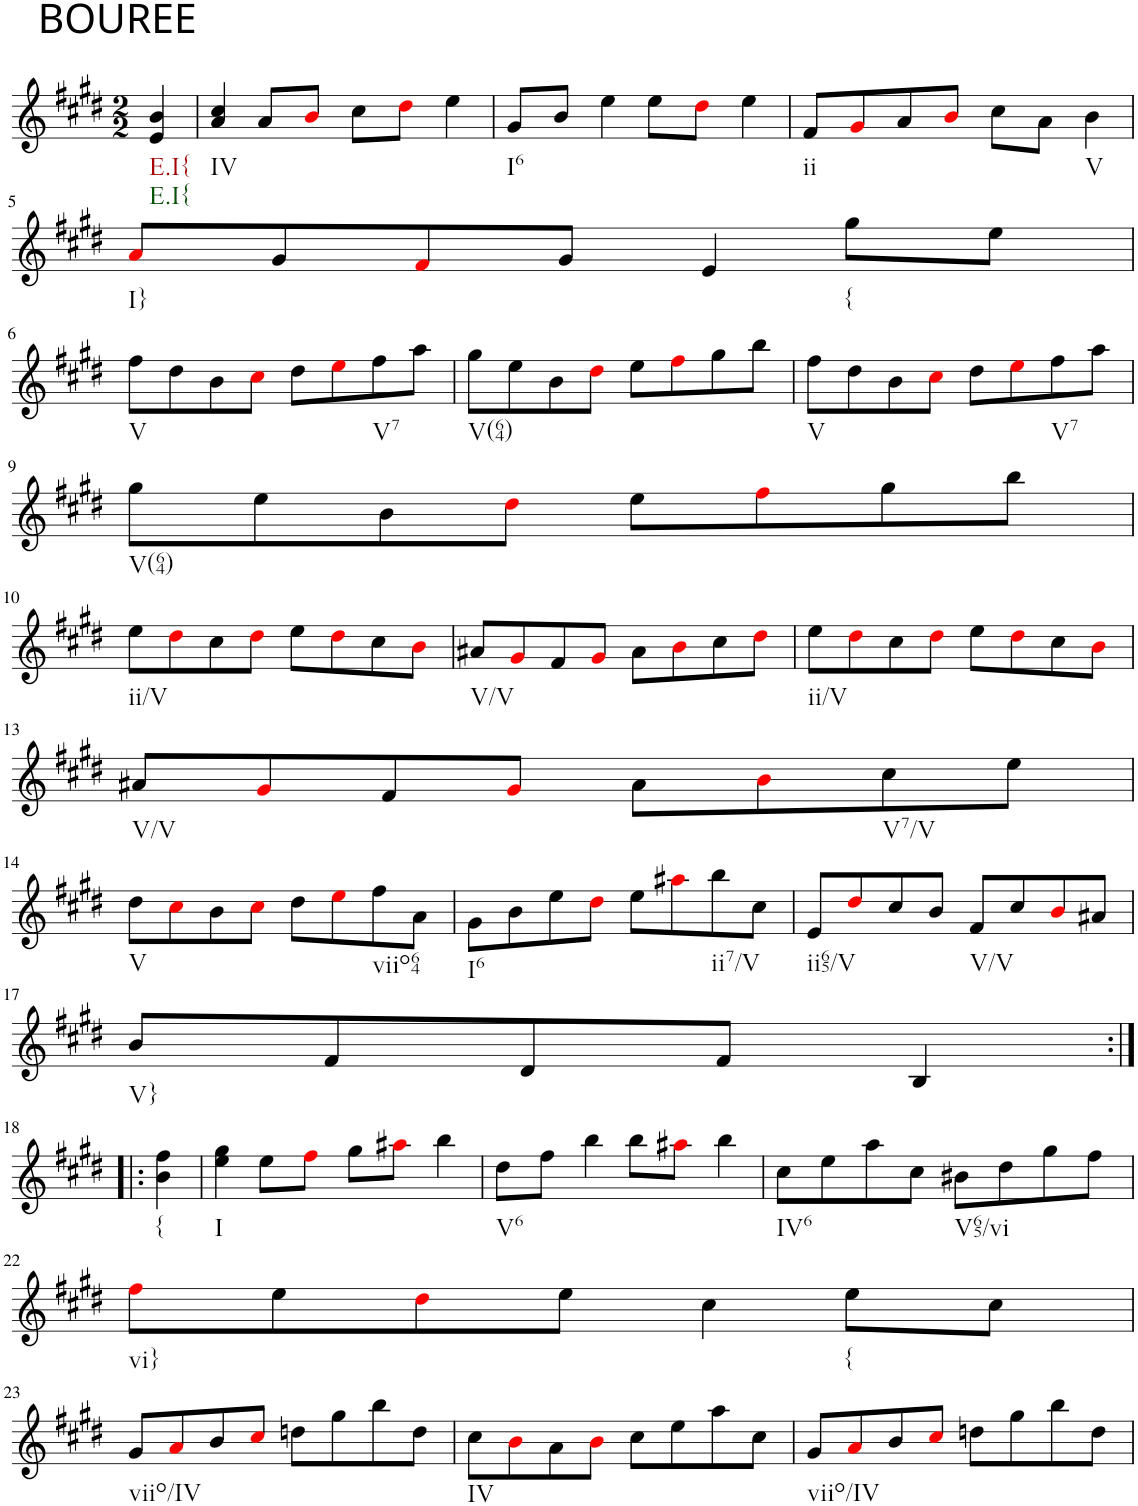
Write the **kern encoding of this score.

**kern
*part1
*staff1
*I"violine
*I'Vln
*clefG2
*k[f#c#g#d#]
*M2/2
=1
!LO:TX:b:t=E.I{
!LO:TX:b:t=E.I{
4e/ 4b/
=2
!LO:TX:b:t=IV
4a/ 4cc#/
!LO:TX:a:t=BOUREE
8a/L
8bi/J
8cc#\L
8dd#i\J
4ee\
=3
!LO:TX:b:t=I6
8g#/L
8b/J
4ee\
8ee\L
8dd#i\J
4ee\
=4
!LO:TX:b:t=ii
8f#/L
8g#i/
8a/
8bi/J
8cc#\L
8a\J
!LO:TX:b:t=V
4b\
!!LO:LB:g=z
=5
!LO:TX:b:t=I}
8ai/L
8g#/
8f#i/
8g#/J
4e/
!LO:TX:b:t={
8gg#\L
8ee\J
!!LO:LB:g=z
=6
!LO:TX:b:t=V
8ff#\L
8dd#\
8b\
8cc#i\J
8dd#\L
8eei\
!LO:TX:b:t=V7
8ff#\
8aa\J
=7
!LO:TX:b:t=V(64)
8gg#\L
8ee\
8b\
8dd#i\J
8ee\L
8ff#i\
8gg#\
8bb\J
=8
!LO:TX:b:t=V
8ff#\L
8dd#\
8b\
8cc#i\J
8dd#\L
8eei\
!LO:TX:b:t=V7
8ff#\
8aa\J
!!LO:LB:g=z
=9
!LO:TX:b:t=V(64)
8gg#\L
8ee\
8b\
8dd#i\J
8ee\L
8ff#i\
8gg#\
8bb\J
!!LO:LB:g=z
=10
!LO:TX:b:t=ii/V
8ee\L
8dd#i\
8cc#\
8dd#i\J
8ee\L
8dd#i\
8cc#\
8bi\J
=11
!LO:TX:b:t=V/V
8a#X/L
8g#i/
8f#/
8g#i/J
8a#\L
8bi\
8cc#\
8dd#i\J
=12
!LO:TX:b:t=ii/V
8ee\L
8dd#i\
8cc#\
8dd#i\J
8ee\L
8dd#i\
8cc#\
8bi\J
!!LO:LB:g=z
=13
!LO:TX:b:t=V/V
8a#X/L
8g#i/
8f#/
8g#i/J
8a#\L
8bi\
!LO:TX:b:t=V7/V
8cc#\
8ee\J
!!LO:LB:g=z
=14
!LO:TX:b:t=V
8dd#\L
8cc#i\
8b\
8cc#i\J
8dd#\L
8eei\
!LO:TX:b:t=viio64
8ff#\
8a\J
=15
!LO:TX:b:t=I6
8g#\L
8b\
8ee\
8dd#i\J
8ee\L
8aa#Xi\
!LO:TX:b:t=ii7/V
8bb\
8cc#\J
=16
!LO:TX:b:t=ii65/V
8e/L
8dd#i/
8cc#/
8b/J
!LO:TX:b:t=V/V
8f#/L
8cc#/
8bi/
8a#X/J
!!LO:LB:g=z
=17
!LO:TX:b:t=V}
8b/L
8f#/
8d#/
8f#/J
4B/
!!LO:LB:g=z
=18:|!|:
!LO:TX:b:t={
4b\ 4ff#\
=19
!LO:TX:b:t=I
4ee\ 4gg#\
8ee\L
8ff#i\J
8gg#\L
8aa#Xi\J
4bb\
=20
!LO:TX:b:t=V6
8dd#\L
8ff#\J
4bb\
8bb\L
8aa#Xi\J
4bb\
=21
!LO:TX:b:t=IV6
8cc#\L
8ee\
8aa\
8cc#\J
!LO:TX:b:t=V65/vi
8b#X\L
8dd#\
8gg#\
8ff#\J
!!LO:LB:g=z
=22
!LO:TX:b:t=vi}
8ff#i\L
8ee\
8dd#i\
8ee\J
4cc#\
!LO:TX:b:t={
8ee\L
8cc#\J
!!LO:LB:g=z
=23
!LO:TX:b:t=viio/IV
8g#/L
8ai/
8b/
8cc#i/J
8ddn\L
8gg#\
8bb\
8dd\J
=24
!LO:TX:b:t=IV
8cc#\L
8bi\
8a\
8bi\J
8cc#\L
8ee\
8aa\
8cc#\J
=25
!LO:TX:b:t=viio/IV
8g#/L
8ai/
8b/
8cc#i/J
8ddn\L
8gg#\
8bb\
8dd\J
=
*-
